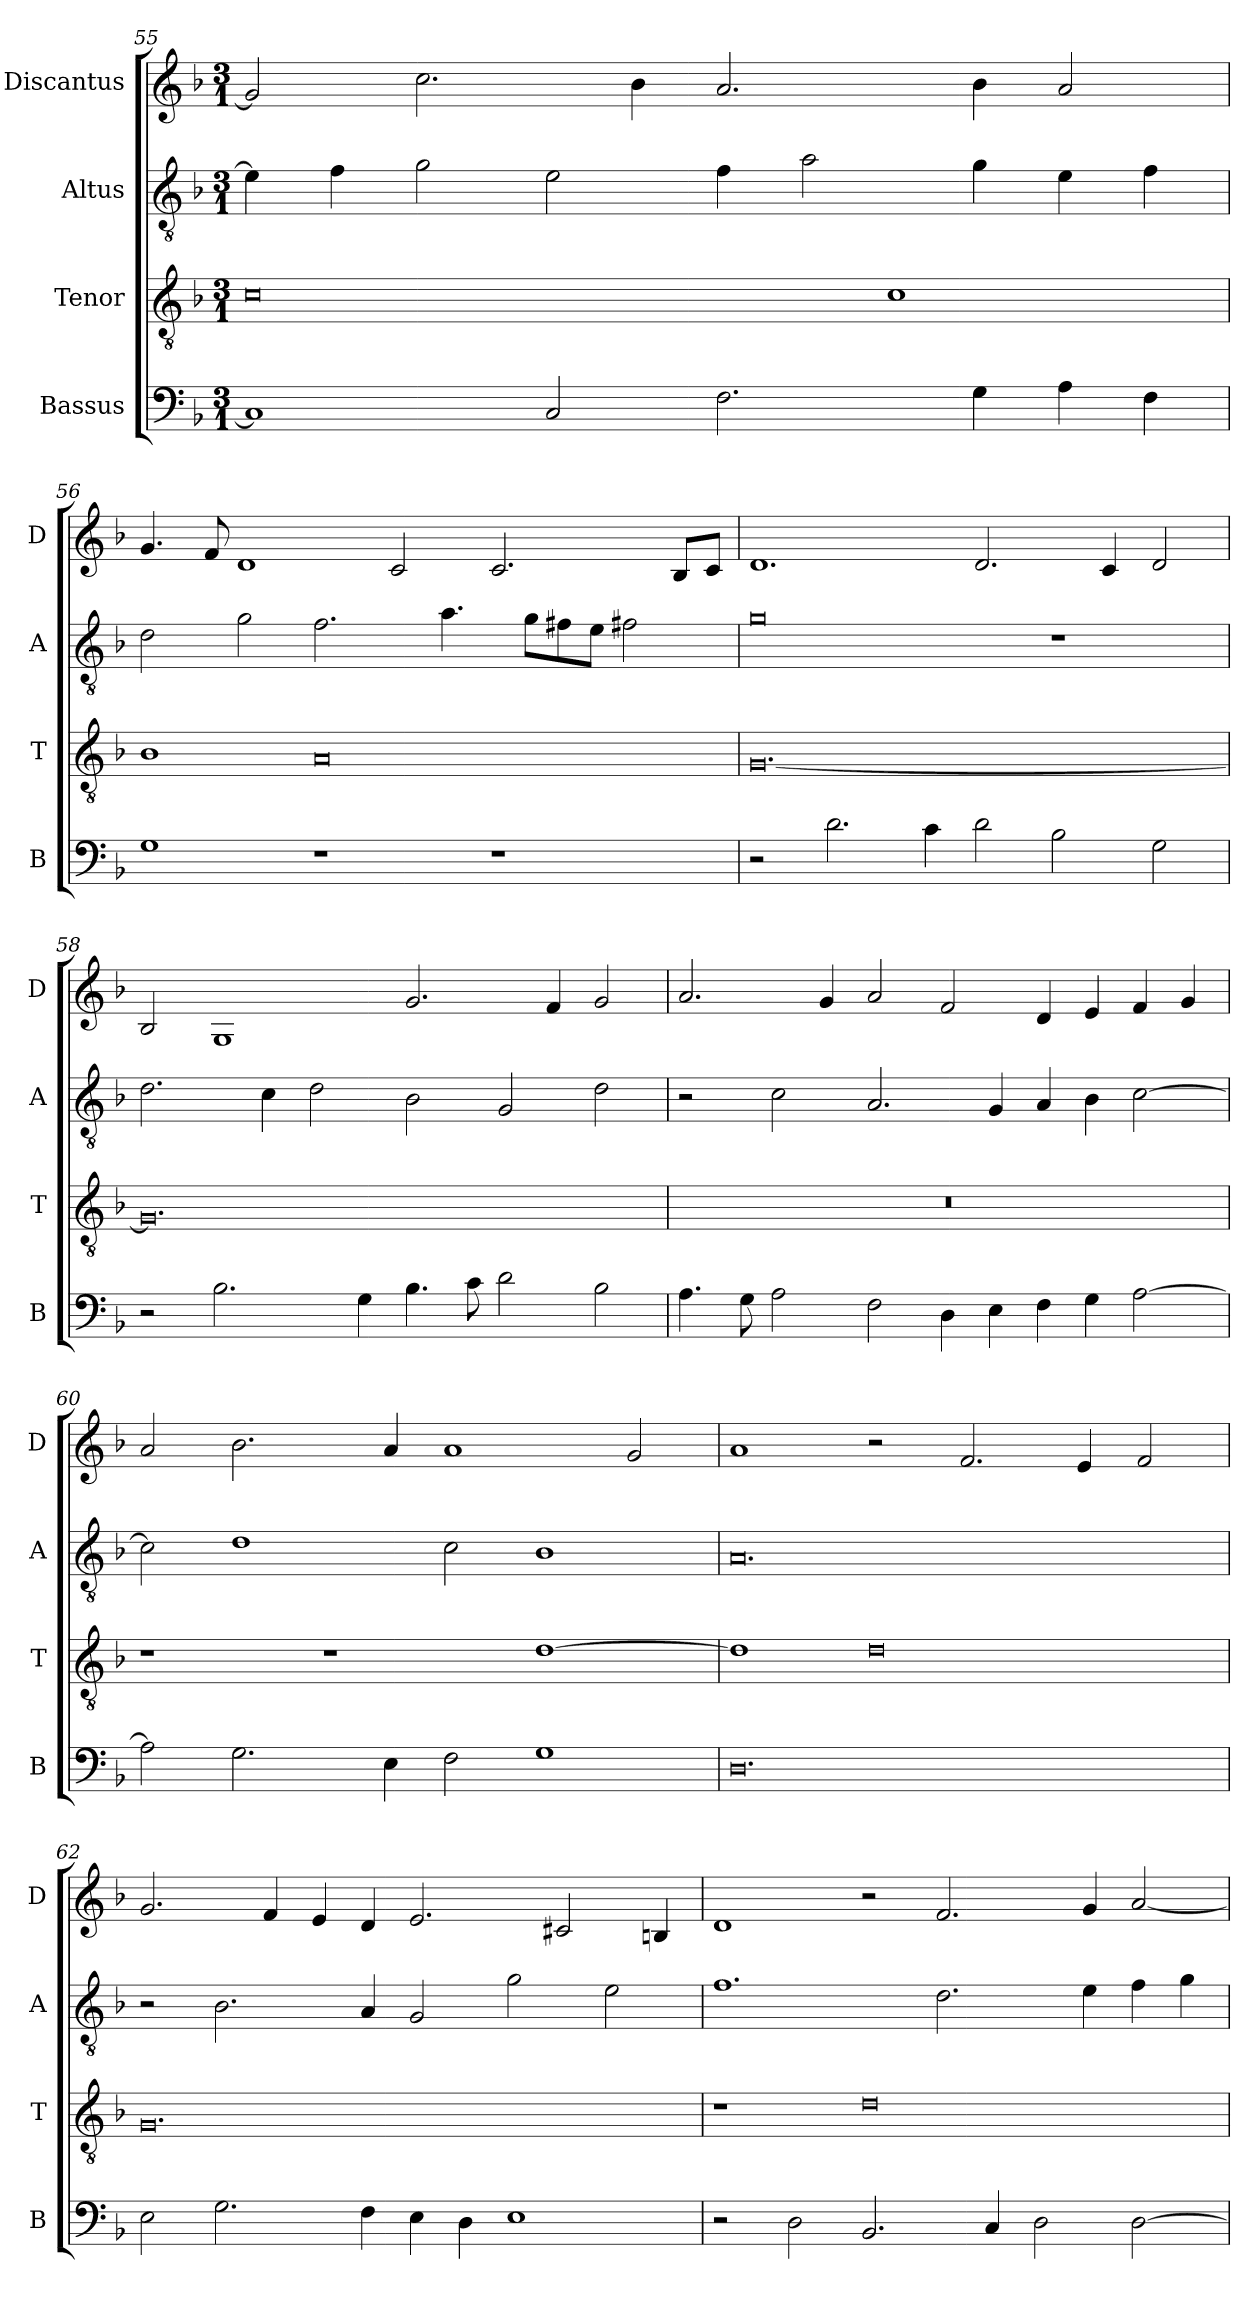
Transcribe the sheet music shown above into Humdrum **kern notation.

**kern	**kern	**kern	**kern
*part4	*part3	*part2	*part1
*staff4	*staff3	*staff2	*staff1
*I"Bassus	*I"Tenor	*I"Altus	*I"Discantus
*I'B	*I'T	*I'A	*I'D
*clefF4	*clefGv2	*clefGv2	*clefG2
*k[b-]	*k[b-]	*k[b-]	*k[b-]
*M3/1	*M3/1	*M3/1	*M3/1
=55	=55	=55	=55
1C]	0c	4e\]	2g/]
.	.	4f\	.
.	.	2g\	2.cc\
2C/	.	2e\	.
.	.	.	4b-\
2.F\	.	4f\	2.a/
.	.	2a\	.
.	1c	.	.
4G\	.	4g\	4b-\
4A\	.	4e\	2a/
4F\	.	4f\	.
=56	=56	=56	=56
1G	1B-	2d\	4.g/
.	.	.	8f/
.	.	2g\	1d
1r	0A	2.f\	.
.	.	.	2c/
.	.	4.a\	.
1r	.	.	2.c/
.	.	8g\L	.
.	.	8f#X\	.
.	.	8e\J	.
.	.	2f#X\	.
.	.	.	8B-/L
.	.	.	8c/J
=57	=57	=57	=57
2r	[0.G	0g	1.d
2.d\	.	.	.
4c\	.	.	.
2d\	.	.	2.d/
2B-\	.	1r	.
.	.	.	4c/
2G\	.	.	2d/
=58	=58	=58	=58
2r	0.G]	2.d\	2B-/
2.B-\	.	.	1G
.	.	4c\	.
.	.	2d\	.
4G\	.	.	.
4.B-\	.	2B-\	2.g/
8c\	.	.	.
2d\	.	2G/	.
.	.	.	4f/
2B-\	.	2d\	2g/
=59	=59	=59	=59
4.A\	0.r	2r	2.a/
8G\	.	.	.
2A\	.	2c\	.
.	.	.	4g/
2F\	.	2.A/	2a/
4D\	.	.	2f/
4E\	.	4G/	.
4F\	.	4A/	4d/
4G\	.	4B-\	4e/
[2A\	.	[2c\	4f/
.	.	.	4g/
=60	=60	=60	=60
2A\]	1r	2c\]	2a/
2.G\	.	1d	2.b-\
.	1r	.	.
4E\	.	.	4a/
2F\	.	2c\	1a
1G	[1d	1B-	.
.	.	.	2g/
=61	=61	=61	=61
0.D	1d]	0.A	1a
.	0d	.	2r
.	.	.	2.f/
.	.	.	4e/
.	.	.	2f/
=62	=62	=62	=62
2E\	0.G	2r	2.g/
2.G\	.	2.B-\	.
.	.	.	4f/
.	.	.	4e/
4F\	.	4A/	4d/
4E\	.	2G/	2.e/
4D\	.	.	.
1E	.	2g\	.
.	.	.	2c#X/
.	.	2e\	.
.	.	.	4Bn/
=63	=63	=63	=63
2r	1r	1.f	1d
2D\	.	.	.
2.BB-/	0d	.	2r
.	.	2.d\	2.f/
4C/	.	.	.
2D\	.	.	.
.	.	4e\	4g/
[2D\	.	4f\	[2a/
.	.	4g\	.
=	=	=	=
*-	*-	*-	*-
